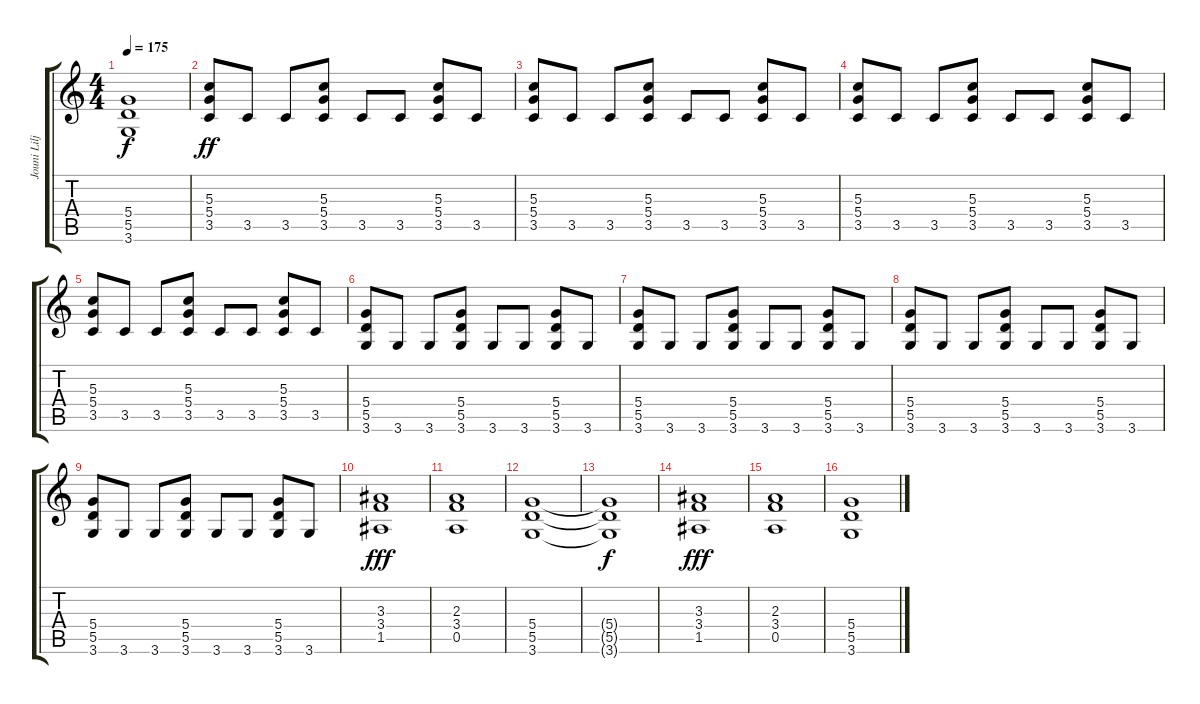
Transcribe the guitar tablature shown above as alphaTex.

\track ("Jouni Lilja-Rhythm Distortion" "Jouni Lilj") {instrument overdrivenguitar}
\staff {score tabs}
\tuning (E4 B3 G3 D3 A2 E2) {hide}
\ts (4 4)
\tempo 175
\clef g2
\ks c
(5.4{t} 5.5{t} 3.6{t}).1{dy f} |
(5.3 5.4 3.5).8{dy ff} 3.5.8 3.5.8 (5.3 5.4 3.5).8 3.5.8 3.5.8 (5.3 5.4 3.5).8 3.5.8 |
(5.3 5.4 3.5).8 3.5.8 3.5.8 (5.3 5.4 3.5).8 3.5.8 3.5.8 (5.3 5.4 3.5).8 3.5.8 |
(5.3 5.4 3.5).8 3.5.8 3.5.8 (5.3 5.4 3.5).8 3.5.8 3.5.8 (5.3 5.4 3.5).8 3.5.8 |
(5.3 5.4 3.5).8 3.5.8 3.5.8 (5.3 5.4 3.5).8 3.5.8 3.5.8 (5.3 5.4 3.5).8 3.5.8 |
(5.4 5.5 3.6).8 3.6.8 3.6.8 (5.4 5.5 3.6).8 3.6.8 3.6.8 (5.4 5.5 3.6).8 3.6.8 |
(5.4 5.5 3.6).8 3.6.8 3.6.8 (5.4 5.5 3.6).8 3.6.8 3.6.8 (5.4 5.5 3.6).8 3.6.8 |
(5.4 5.5 3.6).8 3.6.8 3.6.8 (5.4 5.5 3.6).8 3.6.8 3.6.8 (5.4 5.5 3.6).8 3.6.8 |
(5.4 5.5 3.6).8 3.6.8 3.6.8 (5.4 5.5 3.6).8 3.6.8 3.6.8 (5.4 5.5 3.6).8 3.6.8 |
(3.3 3.4 1.5).1{dy fff} |
(2.3 3.4 0.5).1 |
(5.4 5.5 3.6).1 |
(5.4{t} 5.5{t} 3.6{t}).1{dy f} |
(3.3 3.4 1.5).1{dy fff} |
(2.3 3.4 0.5).1 |
(5.4 5.5 3.6).1
